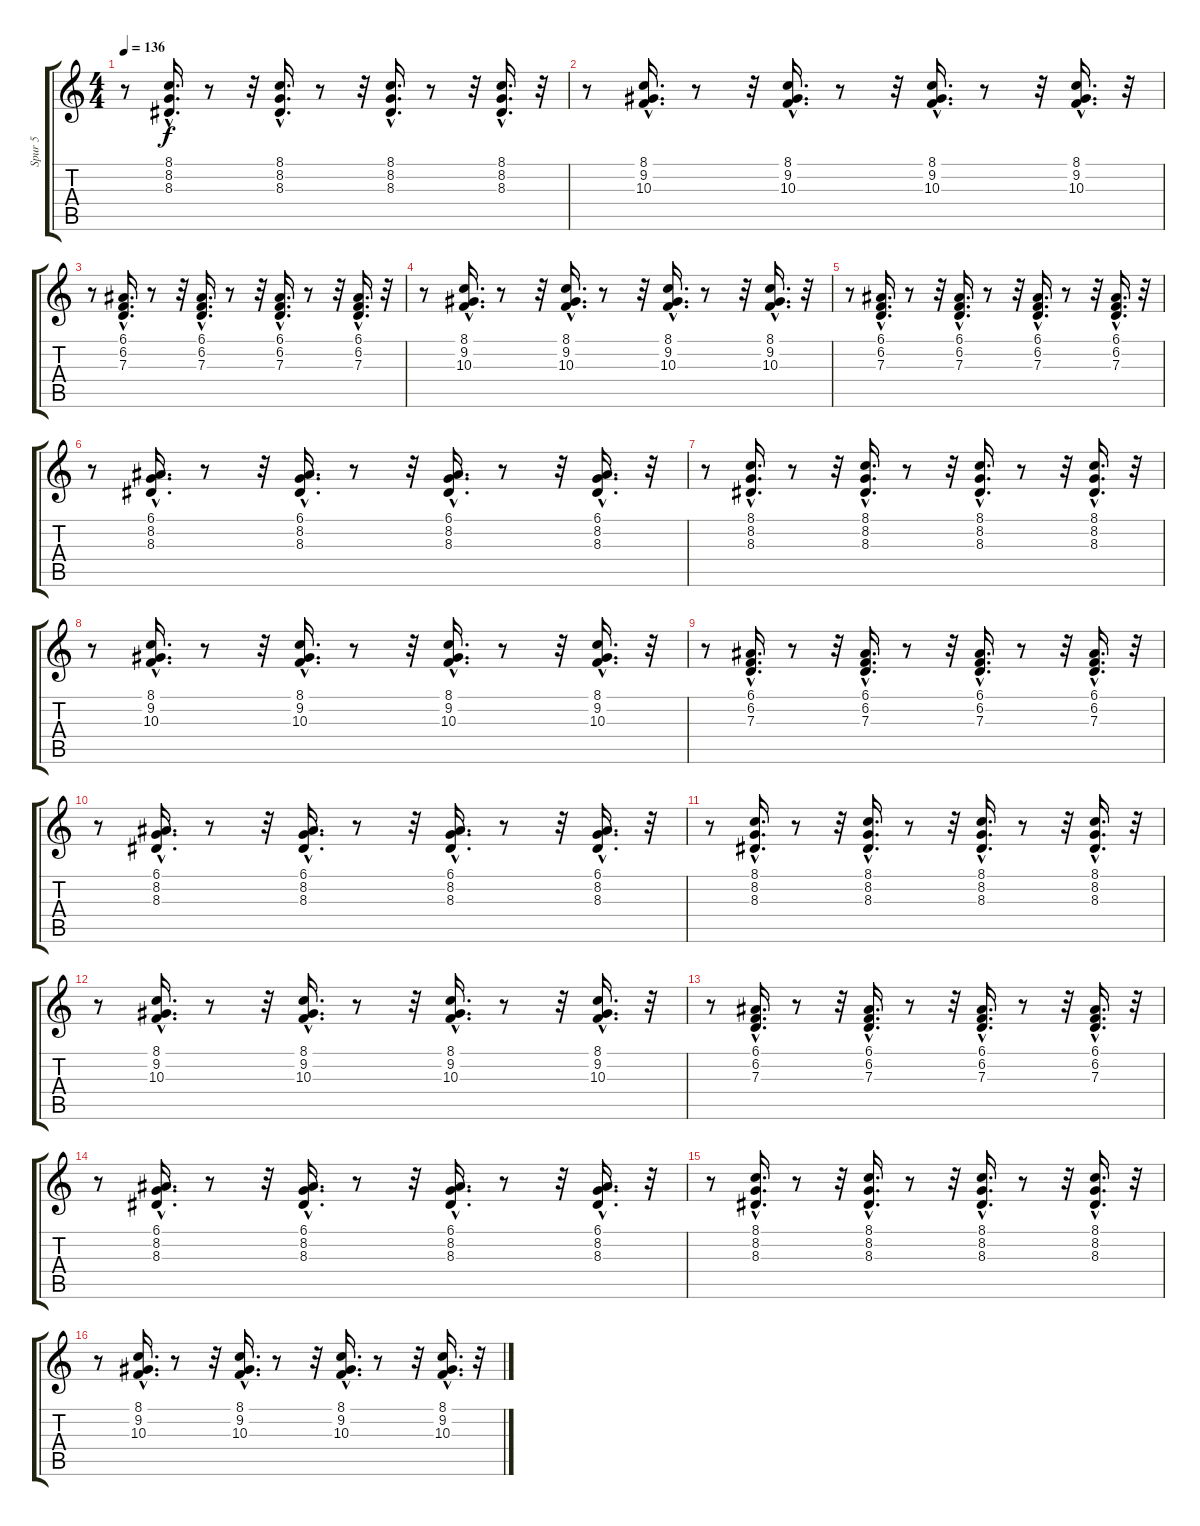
\track ("Spur 5" "Spur 5") {instrument brightacousticpiano}
\staff {score tabs}
\tuning (E4 B3 G3 D3 A2 E2) {hide}
\ts (4 4)
\tempo 136
\clef g2
\ks c
r.8{dy f} (8.1{hac} 8.2{hac} 8.3{hac}).16{d} r.8 r.32 (8.1{hac} 8.2{hac} 8.3{hac}).16{d} r.8 r.32 (8.1{hac} 8.2{hac} 8.3{hac}).16{d} r.8 r.32 (8.1{hac} 8.2{hac} 8.3{hac}).16{d} r.32 |
r.8 (8.1{hac} 9.2{hac} 10.3{hac}).16{d} r.8 r.32 (8.1{hac} 9.2{hac} 10.3{hac}).16{d} r.8 r.32 (8.1{hac} 9.2{hac} 10.3{hac}).16{d} r.8 r.32 (8.1{hac} 9.2{hac} 10.3{hac}).16{d} r.32 |
r.8 (6.1{hac} 6.2{hac} 7.3{hac}).16{d} r.8 r.32 (6.1{hac} 6.2{hac} 7.3{hac}).16{d} r.8 r.32 (6.1{hac} 6.2{hac} 7.3{hac}).16{d} r.8 r.32 (6.1{hac} 6.2{hac} 7.3{hac}).16{d} r.32 |
r.8 (8.1{hac} 9.2{hac} 10.3{hac}).16{d} r.8 r.32 (8.1{hac} 9.2{hac} 10.3{hac}).16{d} r.8 r.32 (8.1{hac} 9.2{hac} 10.3{hac}).16{d} r.8 r.32 (8.1{hac} 9.2{hac} 10.3{hac}).16{d} r.32 |
r.8 (6.1{hac} 6.2{hac} 7.3{hac}).16{d} r.8 r.32 (6.1{hac} 6.2{hac} 7.3{hac}).16{d} r.8 r.32 (6.1{hac} 6.2{hac} 7.3{hac}).16{d} r.8 r.32 (6.1{hac} 6.2{hac} 7.3{hac}).16{d} r.32 |
r.8 (6.1{hac} 8.2{hac} 8.3{hac}).16{d} r.8 r.32 (6.1{hac} 8.2{hac} 8.3{hac}).16{d} r.8 r.32 (6.1{hac} 8.2{hac} 8.3{hac}).16{d} r.8 r.32 (6.1{hac} 8.2{hac} 8.3{hac}).16{d} r.32 |
r.8 (8.1{hac} 8.2{hac} 8.3{hac}).16{d} r.8 r.32 (8.1{hac} 8.2{hac} 8.3{hac}).16{d} r.8 r.32 (8.1{hac} 8.2{hac} 8.3{hac}).16{d} r.8 r.32 (8.1{hac} 8.2{hac} 8.3{hac}).16{d} r.32 |
r.8 (8.1{hac} 9.2{hac} 10.3{hac}).16{d} r.8 r.32 (8.1{hac} 9.2{hac} 10.3{hac}).16{d} r.8 r.32 (8.1{hac} 9.2{hac} 10.3{hac}).16{d} r.8 r.32 (8.1{hac} 9.2{hac} 10.3{hac}).16{d} r.32 |
r.8 (6.1{hac} 6.2{hac} 7.3{hac}).16{d} r.8 r.32 (6.1{hac} 6.2{hac} 7.3{hac}).16{d} r.8 r.32 (6.1{hac} 6.2{hac} 7.3{hac}).16{d} r.8 r.32 (6.1{hac} 6.2{hac} 7.3{hac}).16{d} r.32 |
r.8 (6.1{hac} 8.2{hac} 8.3{hac}).16{d} r.8 r.32 (6.1{hac} 8.2{hac} 8.3{hac}).16{d} r.8 r.32 (6.1{hac} 8.2{hac} 8.3{hac}).16{d} r.8 r.32 (6.1{hac} 8.2{hac} 8.3{hac}).16{d} r.32 |
r.8 (8.1{hac} 8.2{hac} 8.3{hac}).16{d} r.8 r.32 (8.1{hac} 8.2{hac} 8.3{hac}).16{d} r.8 r.32 (8.1{hac} 8.2{hac} 8.3{hac}).16{d} r.8 r.32 (8.1{hac} 8.2{hac} 8.3{hac}).16{d} r.32 |
r.8 (8.1{hac} 9.2{hac} 10.3{hac}).16{d} r.8 r.32 (8.1{hac} 9.2{hac} 10.3{hac}).16{d} r.8 r.32 (8.1{hac} 9.2{hac} 10.3{hac}).16{d} r.8 r.32 (8.1{hac} 9.2{hac} 10.3{hac}).16{d} r.32 |
r.8 (6.1{hac} 6.2{hac} 7.3{hac}).16{d} r.8 r.32 (6.1{hac} 6.2{hac} 7.3{hac}).16{d} r.8 r.32 (6.1{hac} 6.2{hac} 7.3{hac}).16{d} r.8 r.32 (6.1{hac} 6.2{hac} 7.3{hac}).16{d} r.32 |
r.8 (6.1{hac} 8.2{hac} 8.3{hac}).16{d} r.8 r.32 (6.1{hac} 8.2{hac} 8.3{hac}).16{d} r.8 r.32 (6.1{hac} 8.2{hac} 8.3{hac}).16{d} r.8 r.32 (6.1{hac} 8.2{hac} 8.3{hac}).16{d} r.32 |
r.8 (8.1{hac} 8.2{hac} 8.3{hac}).16{d} r.8 r.32 (8.1{hac} 8.2{hac} 8.3{hac}).16{d} r.8 r.32 (8.1{hac} 8.2{hac} 8.3{hac}).16{d} r.8 r.32 (8.1{hac} 8.2{hac} 8.3{hac}).16{d} r.32 |
r.8 (8.1{hac} 9.2{hac} 10.3{hac}).16{d} r.8 r.32 (8.1{hac} 9.2{hac} 10.3{hac}).16{d} r.8 r.32 (8.1{hac} 9.2{hac} 10.3{hac}).16{d} r.8 r.32 (8.1{hac} 9.2{hac} 10.3{hac}).16{d} r.32
